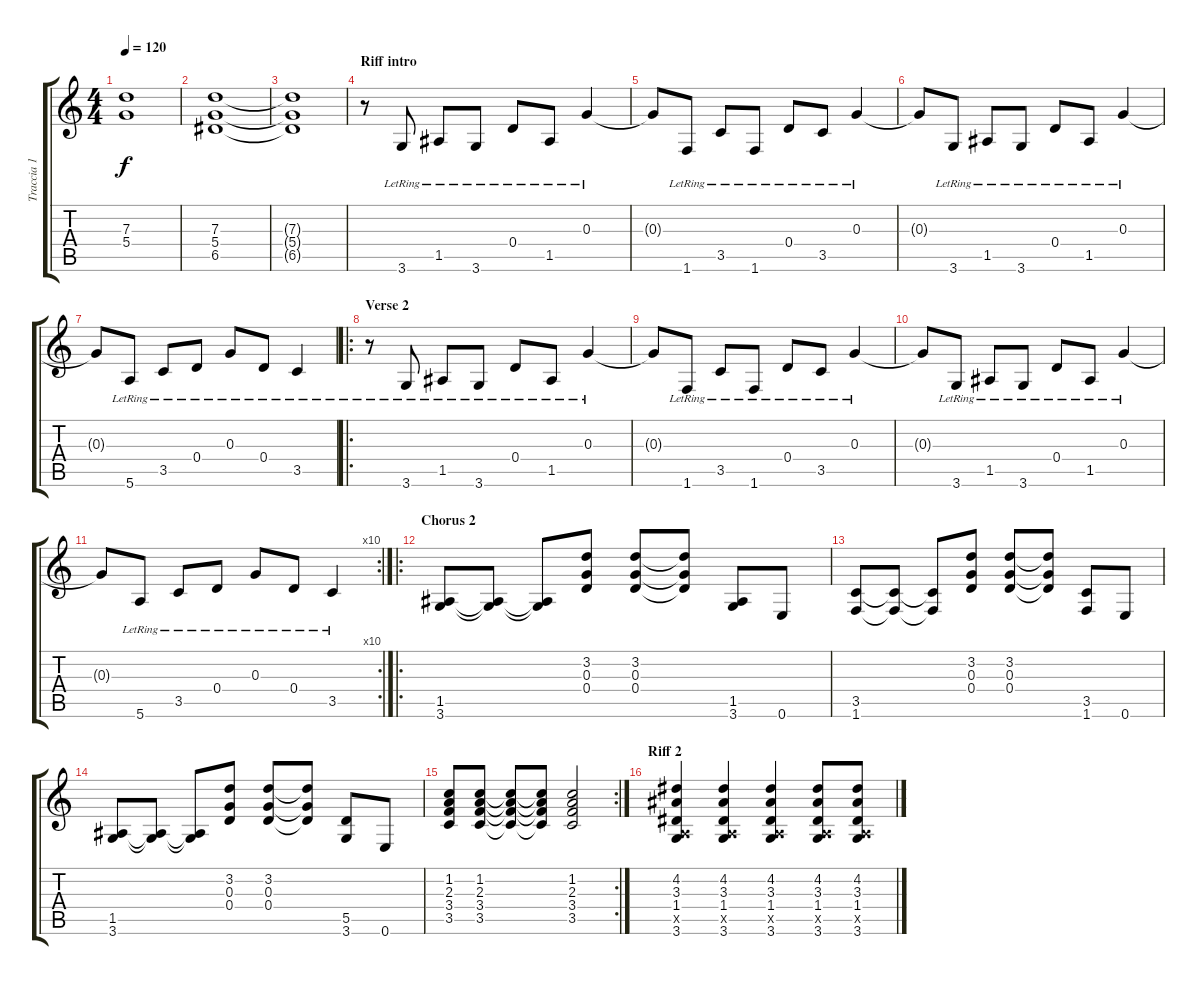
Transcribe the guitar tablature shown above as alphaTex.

\track ("Traccia 1" "Traccia 1") {instrument acousticguitarsteel}
\staff {score tabs}
\tuning (E4 B3 G3 D3 A2 E2) {hide}
\ts (4 4)
\tempo 120
\clef g2
\ks c
(7.3 5.4).1{dy f} |
(7.3 5.4 6.5).1 |
(7.3{t} 5.4{t} 6.5{t}).1 |
\section ("" "Riff intro")
r.8{instrument acousticguitarsteel} 3.6{lr}.8 1.5{lr}.8 3.6{lr}.8 0.4{lr}.8 1.5{lr}.8 0.3{lr}.4 |
0.3{t}.8 1.6{lr}.8 3.5{lr}.8 1.6{lr}.8 0.4{lr}.8 3.5{lr}.8 0.3{lr}.4 |
0.3{t}.8 3.6{lr}.8 1.5{lr}.8 3.6{lr}.8 0.4{lr}.8 1.5{lr}.8 0.3{lr}.4 |
0.3{t}.8 5.6{lr}.8 3.5{lr}.8 0.4{lr}.8 0.3{lr}.8 0.4{lr}.8 3.5{lr}.4 |
\ro
\section ("" "Verse 2")
r.8 3.6{lr}.8 1.5{lr}.8 3.6{lr}.8 0.4{lr}.8 1.5{lr}.8 0.3{lr}.4 |
0.3{t}.8 1.6{lr}.8 3.5{lr}.8 1.6{lr}.8 0.4{lr}.8 3.5{lr}.8 0.3{lr}.4 |
0.3{t}.8 3.6{lr}.8 1.5{lr}.8 3.6{lr}.8 0.4{lr}.8 1.5{lr}.8 0.3{lr}.4 |
\rc 10
0.3{t}.8 5.6{lr}.8 3.5{lr}.8 0.4{lr}.8 0.3{lr}.8 0.4{lr}.8 3.5{lr}.4 |
\ro
\section ("" "Chorus 2")
(1.5 3.6).8{instrument distortionguitar} (1.5{t} 3.6{t}).8 (1.5{t} 3.6{t}).8 (3.2 0.3 0.4).8 (3.2 0.3 0.4).8 (3.2{t} 0.3{t} 0.4{t}).8 (1.5 3.6).8 0.6.8 |
(3.5 1.6).8 (3.5{t} 1.6{t}).8 (3.5{t} 1.6{t}).8 (3.2 0.3 0.4).8 (3.2 0.3 0.4).8 (3.2{t} 0.3{t} 0.4{t}).8 (3.5 1.6).8 0.6.8 |
(1.5 3.6).8 (1.5{t} 3.6{t}).8 (1.5{t} 3.6{t}).8 (3.2 0.3 0.4).8 (3.2 0.3 0.4).8 (3.2{t} 0.3{t} 0.4{t}).8 (5.5 3.6).8 0.6.8 |
\rc 2
(1.2 2.3 3.4 3.5).8 (1.2 2.3 3.4 3.5).8 (1.2{t} 2.3{t} 3.4{t} 3.5{t}).8 (1.2{t} 2.3{t} 3.4{t} 3.5{t}).8 (1.2 2.3 3.4 3.5).2 |
\section ("" "Riff 2")
(4.2 3.3 1.4 0.5{x} 3.6).4{instrument overdrivenguitar} (4.2 3.3 1.4 0.5{x} 3.6).4 (4.2 3.3 1.4 0.5{x} 3.6).4 (4.2 3.3 1.4 0.5{x} 3.6).8 (4.2 3.3 1.4 0.5{x} 3.6).8
